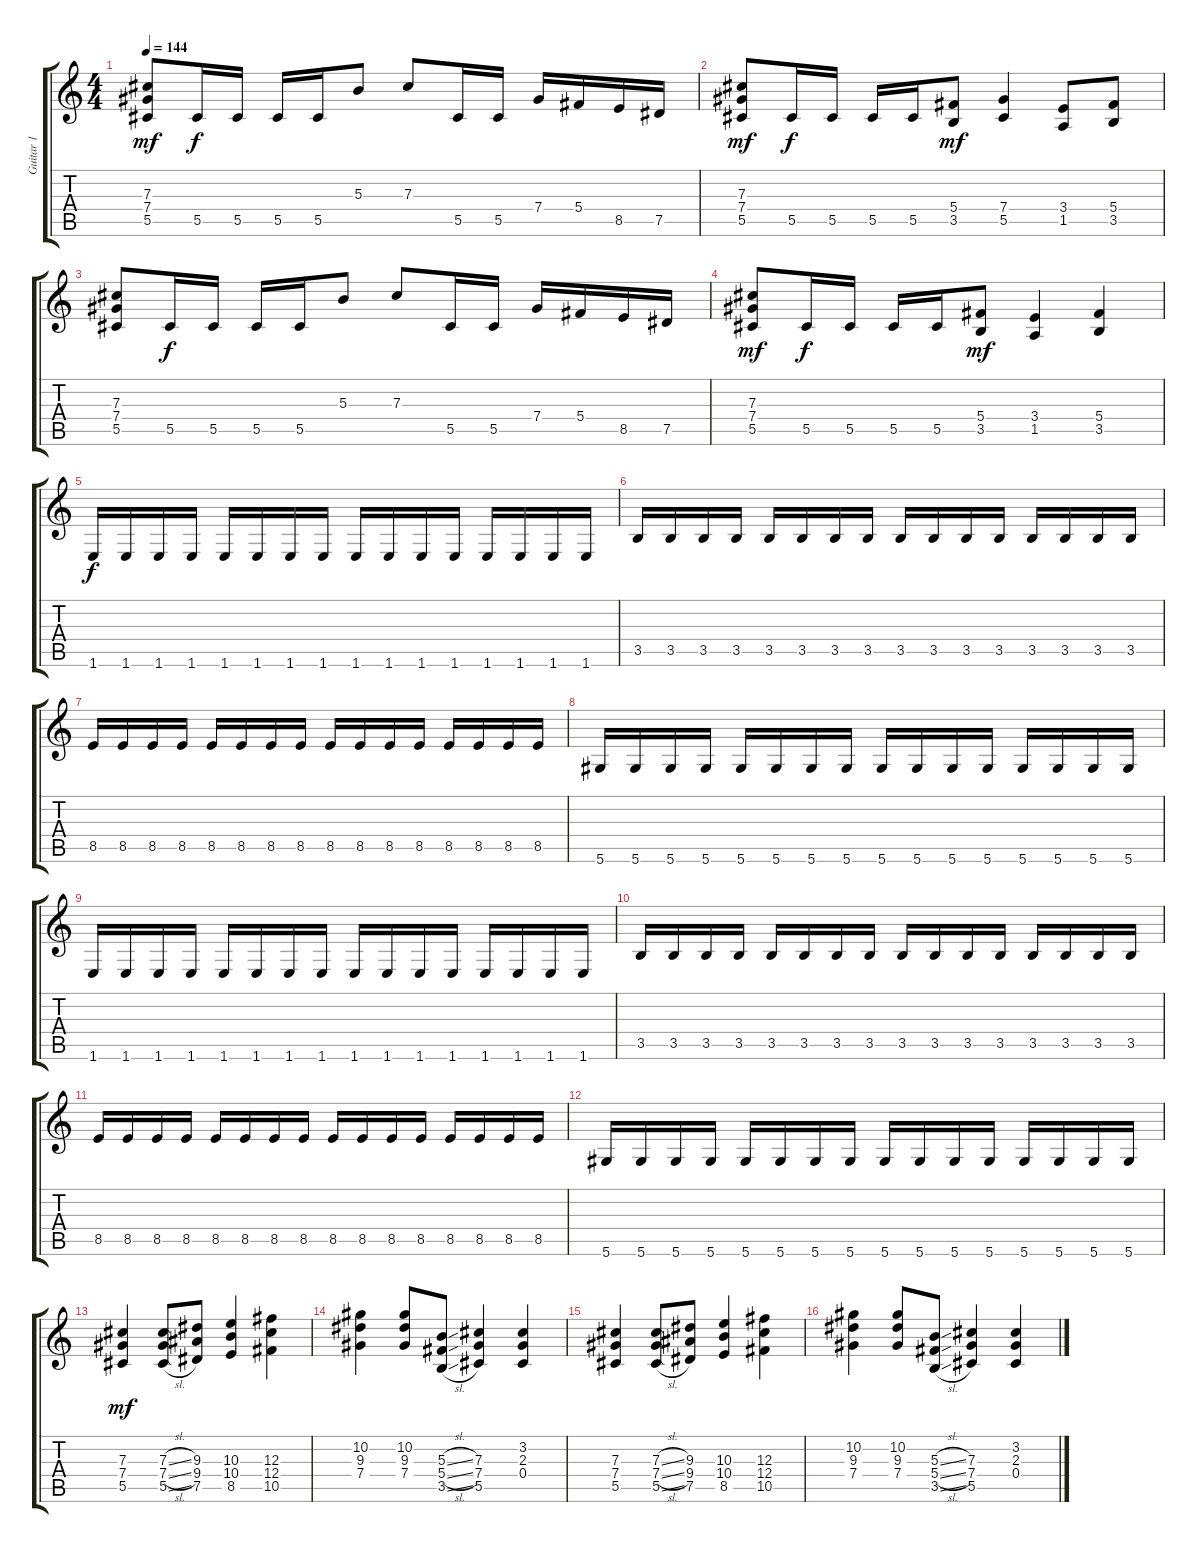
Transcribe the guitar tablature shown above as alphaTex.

\track ("Guitar 1" "Guitar 1") {instrument overdrivenguitar}
\staff {score tabs}
\tuning (Eb4 Bb3 Gb3 Db3 Ab2 Eb2) {hide}
\ts (4 4)
\tempo 144
\clef g2
\ks c
(7.3 7.4 5.5).8{dy mf} 5.5.16{dy f} 5.5.16 5.5.16 5.5.16 5.3.8 7.3.8 5.5.16 5.5.16 7.4.16 5.4.16 8.5.16 7.5.16 |
(7.3 7.4 5.5).8{dy mf} 5.5.16{dy f} 5.5.16 5.5.16 5.5.16 (5.4 3.5).8{dy mf} (7.4 5.5).4 (3.4 1.5).8 (5.4 3.5).8 |
(7.3 7.4 5.5).8 5.5.16{dy f} 5.5.16 5.5.16 5.5.16 5.3.8 7.3.8 5.5.16 5.5.16 7.4.16 5.4.16 8.5.16 7.5.16 |
(7.3 7.4 5.5).8{dy mf} 5.5.16{dy f} 5.5.16 5.5.16 5.5.16 (5.4 3.5).8{dy mf} (3.4 1.5).4 (5.4 3.5).4 |
1.6.16{dy f} 1.6.16 1.6.16 1.6.16 1.6.16 1.6.16 1.6.16 1.6.16 1.6.16 1.6.16 1.6.16 1.6.16 1.6.16 1.6.16 1.6.16 1.6.16 |
3.5.16 3.5.16 3.5.16 3.5.16 3.5.16 3.5.16 3.5.16 3.5.16 3.5.16 3.5.16 3.5.16 3.5.16 3.5.16 3.5.16 3.5.16 3.5.16 |
8.5.16 8.5.16 8.5.16 8.5.16 8.5.16 8.5.16 8.5.16 8.5.16 8.5.16 8.5.16 8.5.16 8.5.16 8.5.16 8.5.16 8.5.16 8.5.16 |
5.6.16 5.6.16 5.6.16 5.6.16 5.6.16 5.6.16 5.6.16 5.6.16 5.6.16 5.6.16 5.6.16 5.6.16 5.6.16 5.6.16 5.6.16 5.6.16 |
1.6.16 1.6.16 1.6.16 1.6.16 1.6.16 1.6.16 1.6.16 1.6.16 1.6.16 1.6.16 1.6.16 1.6.16 1.6.16 1.6.16 1.6.16 1.6.16 |
3.5.16 3.5.16 3.5.16 3.5.16 3.5.16 3.5.16 3.5.16 3.5.16 3.5.16 3.5.16 3.5.16 3.5.16 3.5.16 3.5.16 3.5.16 3.5.16 |
8.5.16 8.5.16 8.5.16 8.5.16 8.5.16 8.5.16 8.5.16 8.5.16 8.5.16 8.5.16 8.5.16 8.5.16 8.5.16 8.5.16 8.5.16 8.5.16 |
5.6.16 5.6.16 5.6.16 5.6.16 5.6.16 5.6.16 5.6.16 5.6.16 5.6.16 5.6.16 5.6.16 5.6.16 5.6.16 5.6.16 5.6.16 5.6.16 |
(7.3 7.4 5.5).4{dy mf} (7.3{sl} 7.4{sl} 5.5{sl}).8 (9.3 9.4 7.5).8 (10.3 10.4 8.5).4 (12.3 12.4 10.5).4 |
(10.2 9.3 7.4).4 (10.2 9.3 7.4).8 (5.3{sl} 5.4{sl} 3.5{sl}).8 (7.3 7.4 5.5).4 (3.2 2.3 0.4).4 |
(7.3 7.4 5.5).4 (7.3{sl} 7.4{sl} 5.5{sl}).8 (9.3 9.4 7.5).8 (10.3 10.4 8.5).4 (12.3 12.4 10.5).4 |
(10.2 9.3 7.4).4 (10.2 9.3 7.4).8 (5.3{sl} 5.4{sl} 3.5{sl}).8 (7.3 7.4 5.5).4 (3.2 2.3 0.4).4
